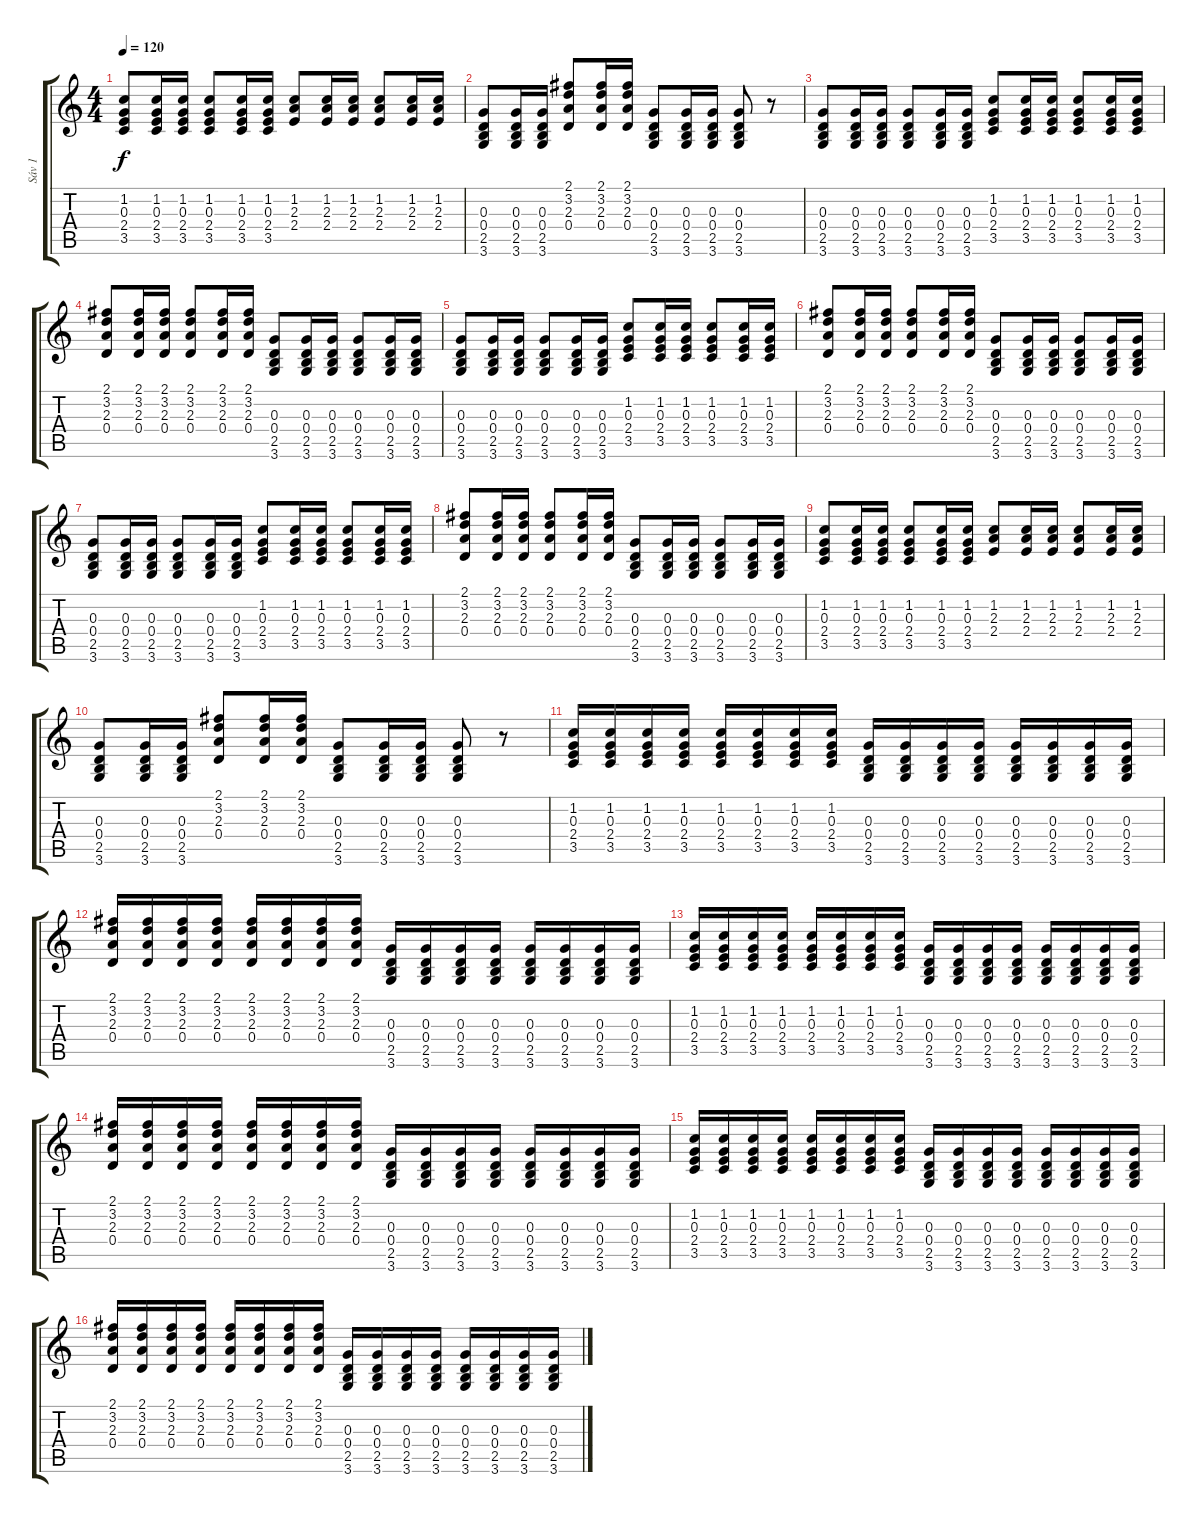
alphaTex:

\track ("Sáv 1" "Sáv 1") {instrument acousticguitarsteel}
\staff {score tabs}
\tuning (E4 B3 G3 D3 A2 E2) {hide}
\ts (4 4)
\tempo 120
\clef g2
\ks c
(1.2 0.3 2.4 3.5).8{dy f} (1.2 0.3 2.4 3.5).16 (1.2 0.3 2.4 3.5).16 (1.2 0.3 2.4 3.5).8 (1.2 0.3 2.4 3.5).16 (1.2 0.3 2.4 3.5).16 (1.2 2.3 2.4).8 (1.2 2.3 2.4).16 (1.2 2.3 2.4).16 (1.2 2.3 2.4).8 (1.2 2.3 2.4).16 (1.2 2.3 2.4).16 |
(0.3 0.4 2.5 3.6).8 (0.3 0.4 2.5 3.6).16 (0.3 0.4 2.5 3.6).16 (2.1 3.2 2.3 0.4).8 (2.1 3.2 2.3 0.4).16 (2.1 3.2 2.3 0.4).16 (0.3 0.4 2.5 3.6).8 (0.3 0.4 2.5 3.6).16 (0.3 0.4 2.5 3.6).16 (0.3 0.4 2.5 3.6).8 r.8 |
(0.3 0.4 2.5 3.6).8 (0.3 0.4 2.5 3.6).16 (0.3 0.4 2.5 3.6).16 (0.3 0.4 2.5 3.6).8 (0.3 0.4 2.5 3.6).16 (0.3 0.4 2.5 3.6).16 (1.2 0.3 2.4 3.5).8 (1.2 0.3 2.4 3.5).16 (1.2 0.3 2.4 3.5).16 (1.2 0.3 2.4 3.5).8 (1.2 0.3 2.4 3.5).16 (1.2 0.3 2.4 3.5).16 |
(2.1 3.2 2.3 0.4).8 (2.1 3.2 2.3 0.4).16 (2.1 3.2 2.3 0.4).16 (2.1 3.2 2.3 0.4).8 (2.1 3.2 2.3 0.4).16 (2.1 3.2 2.3 0.4).16 (0.3 0.4 2.5 3.6).8 (0.3 0.4 2.5 3.6).16 (0.3 0.4 2.5 3.6).16 (0.3 0.4 2.5 3.6).8 (0.3 0.4 2.5 3.6).16 (0.3 0.4 2.5 3.6).16 |
(0.3 0.4 2.5 3.6).8 (0.3 0.4 2.5 3.6).16 (0.3 0.4 2.5 3.6).16 (0.3 0.4 2.5 3.6).8 (0.3 0.4 2.5 3.6).16 (0.3 0.4 2.5 3.6).16 (1.2 0.3 2.4 3.5).8 (1.2 0.3 2.4 3.5).16 (1.2 0.3 2.4 3.5).16 (1.2 0.3 2.4 3.5).8 (1.2 0.3 2.4 3.5).16 (1.2 0.3 2.4 3.5).16 |
(2.1 3.2 2.3 0.4).8 (2.1 3.2 2.3 0.4).16 (2.1 3.2 2.3 0.4).16 (2.1 3.2 2.3 0.4).8 (2.1 3.2 2.3 0.4).16 (2.1 3.2 2.3 0.4).16 (0.3 0.4 2.5 3.6).8 (0.3 0.4 2.5 3.6).16 (0.3 0.4 2.5 3.6).16 (0.3 0.4 2.5 3.6).8 (0.3 0.4 2.5 3.6).16 (0.3 0.4 2.5 3.6).16 |
(0.3 0.4 2.5 3.6).8 (0.3 0.4 2.5 3.6).16 (0.3 0.4 2.5 3.6).16 (0.3 0.4 2.5 3.6).8 (0.3 0.4 2.5 3.6).16 (0.3 0.4 2.5 3.6).16 (1.2 0.3 2.4 3.5).8 (1.2 0.3 2.4 3.5).16 (1.2 0.3 2.4 3.5).16 (1.2 0.3 2.4 3.5).8 (1.2 0.3 2.4 3.5).16 (1.2 0.3 2.4 3.5).16 |
(2.1 3.2 2.3 0.4).8 (2.1 3.2 2.3 0.4).16 (2.1 3.2 2.3 0.4).16 (2.1 3.2 2.3 0.4).8 (2.1 3.2 2.3 0.4).16 (2.1 3.2 2.3 0.4).16 (0.3 0.4 2.5 3.6).8 (0.3 0.4 2.5 3.6).16 (0.3 0.4 2.5 3.6).16 (0.3 0.4 2.5 3.6).8 (0.3 0.4 2.5 3.6).16 (0.3 0.4 2.5 3.6).16 |
(1.2 0.3 2.4 3.5).8 (1.2 0.3 2.4 3.5).16 (1.2 0.3 2.4 3.5).16 (1.2 0.3 2.4 3.5).8 (1.2 0.3 2.4 3.5).16 (1.2 0.3 2.4 3.5).16 (1.2 2.3 2.4).8 (1.2 2.3 2.4).16 (1.2 2.3 2.4).16 (1.2 2.3 2.4).8 (1.2 2.3 2.4).16 (1.2 2.3 2.4).16 |
(0.3 0.4 2.5 3.6).8 (0.3 0.4 2.5 3.6).16 (0.3 0.4 2.5 3.6).16 (2.1 3.2 2.3 0.4).8 (2.1 3.2 2.3 0.4).16 (2.1 3.2 2.3 0.4).16 (0.3 0.4 2.5 3.6).8 (0.3 0.4 2.5 3.6).16 (0.3 0.4 2.5 3.6).16 (0.3 0.4 2.5 3.6).8 r.8 |
(1.2 0.3 2.4 3.5).16 (1.2 0.3 2.4 3.5).16 (1.2 0.3 2.4 3.5).16 (1.2 0.3 2.4 3.5).16 (1.2 0.3 2.4 3.5).16 (1.2 0.3 2.4 3.5).16 (1.2 0.3 2.4 3.5).16 (1.2 0.3 2.4 3.5).16 (0.3 0.4 2.5 3.6).16 (0.3 0.4 2.5 3.6).16 (0.3 0.4 2.5 3.6).16 (0.3 0.4 2.5 3.6).16 (0.3 0.4 2.5 3.6).16 (0.3 0.4 2.5 3.6).16 (0.3 0.4 2.5 3.6).16 (0.3 0.4 2.5 3.6).16 |
(2.1 3.2 2.3 0.4).16 (2.1 3.2 2.3 0.4).16 (2.1 3.2 2.3 0.4).16 (2.1 3.2 2.3 0.4).16 (2.1 3.2 2.3 0.4).16 (2.1 3.2 2.3 0.4).16 (2.1 3.2 2.3 0.4).16 (2.1 3.2 2.3 0.4).16 (0.3 0.4 2.5 3.6).16 (0.3 0.4 2.5 3.6).16 (0.3 0.4 2.5 3.6).16 (0.3 0.4 2.5 3.6).16 (0.3 0.4 2.5 3.6).16 (0.3 0.4 2.5 3.6).16 (0.3 0.4 2.5 3.6).16 (0.3 0.4 2.5 3.6).16 |
(1.2 0.3 2.4 3.5).16 (1.2 0.3 2.4 3.5).16 (1.2 0.3 2.4 3.5).16 (1.2 0.3 2.4 3.5).16 (1.2 0.3 2.4 3.5).16 (1.2 0.3 2.4 3.5).16 (1.2 0.3 2.4 3.5).16 (1.2 0.3 2.4 3.5).16 (0.3 0.4 2.5 3.6).16 (0.3 0.4 2.5 3.6).16 (0.3 0.4 2.5 3.6).16 (0.3 0.4 2.5 3.6).16 (0.3 0.4 2.5 3.6).16 (0.3 0.4 2.5 3.6).16 (0.3 0.4 2.5 3.6).16 (0.3 0.4 2.5 3.6).16 |
(2.1 3.2 2.3 0.4).16 (2.1 3.2 2.3 0.4).16 (2.1 3.2 2.3 0.4).16 (2.1 3.2 2.3 0.4).16 (2.1 3.2 2.3 0.4).16 (2.1 3.2 2.3 0.4).16 (2.1 3.2 2.3 0.4).16 (2.1 3.2 2.3 0.4).16 (0.3 0.4 2.5 3.6).16 (0.3 0.4 2.5 3.6).16 (0.3 0.4 2.5 3.6).16 (0.3 0.4 2.5 3.6).16 (0.3 0.4 2.5 3.6).16 (0.3 0.4 2.5 3.6).16 (0.3 0.4 2.5 3.6).16 (0.3 0.4 2.5 3.6).16 |
(1.2 0.3 2.4 3.5).16 (1.2 0.3 2.4 3.5).16 (1.2 0.3 2.4 3.5).16 (1.2 0.3 2.4 3.5).16 (1.2 0.3 2.4 3.5).16 (1.2 0.3 2.4 3.5).16 (1.2 0.3 2.4 3.5).16 (1.2 0.3 2.4 3.5).16 (0.3 0.4 2.5 3.6).16 (0.3 0.4 2.5 3.6).16 (0.3 0.4 2.5 3.6).16 (0.3 0.4 2.5 3.6).16 (0.3 0.4 2.5 3.6).16 (0.3 0.4 2.5 3.6).16 (0.3 0.4 2.5 3.6).16 (0.3 0.4 2.5 3.6).16 |
(2.1 3.2 2.3 0.4).16 (2.1 3.2 2.3 0.4).16 (2.1 3.2 2.3 0.4).16 (2.1 3.2 2.3 0.4).16 (2.1 3.2 2.3 0.4).16 (2.1 3.2 2.3 0.4).16 (2.1 3.2 2.3 0.4).16 (2.1 3.2 2.3 0.4).16 (0.3 0.4 2.5 3.6).16 (0.3 0.4 2.5 3.6).16 (0.3 0.4 2.5 3.6).16 (0.3 0.4 2.5 3.6).16 (0.3 0.4 2.5 3.6).16 (0.3 0.4 2.5 3.6).16 (0.3 0.4 2.5 3.6).16 (0.3 0.4 2.5 3.6).16
